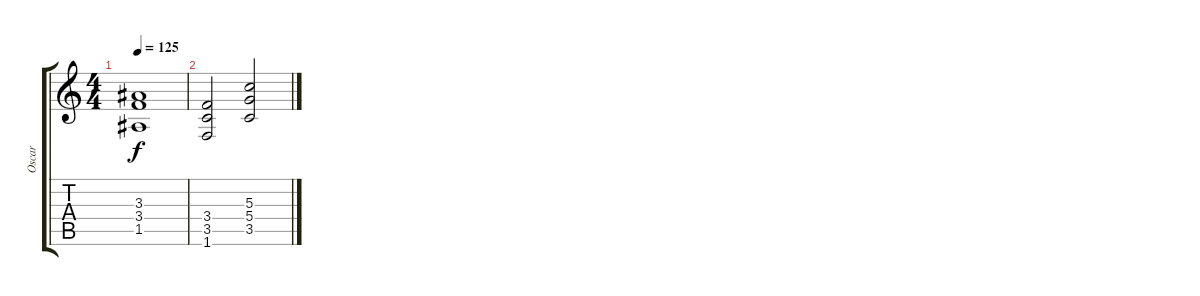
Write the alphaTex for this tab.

\track ("Oscar" "Oscar") {instrument distortionguitar}
\staff {score tabs}
\tuning (E4 B3 G3 D3 A2 E2) {hide}
\ts (4 4)
\tempo 125
\clef g2
\ks c
(3.3 3.4 1.5).1{dy f} |
(3.4 3.5 1.6).2{volume 8} (5.3 5.4 3.5).2
